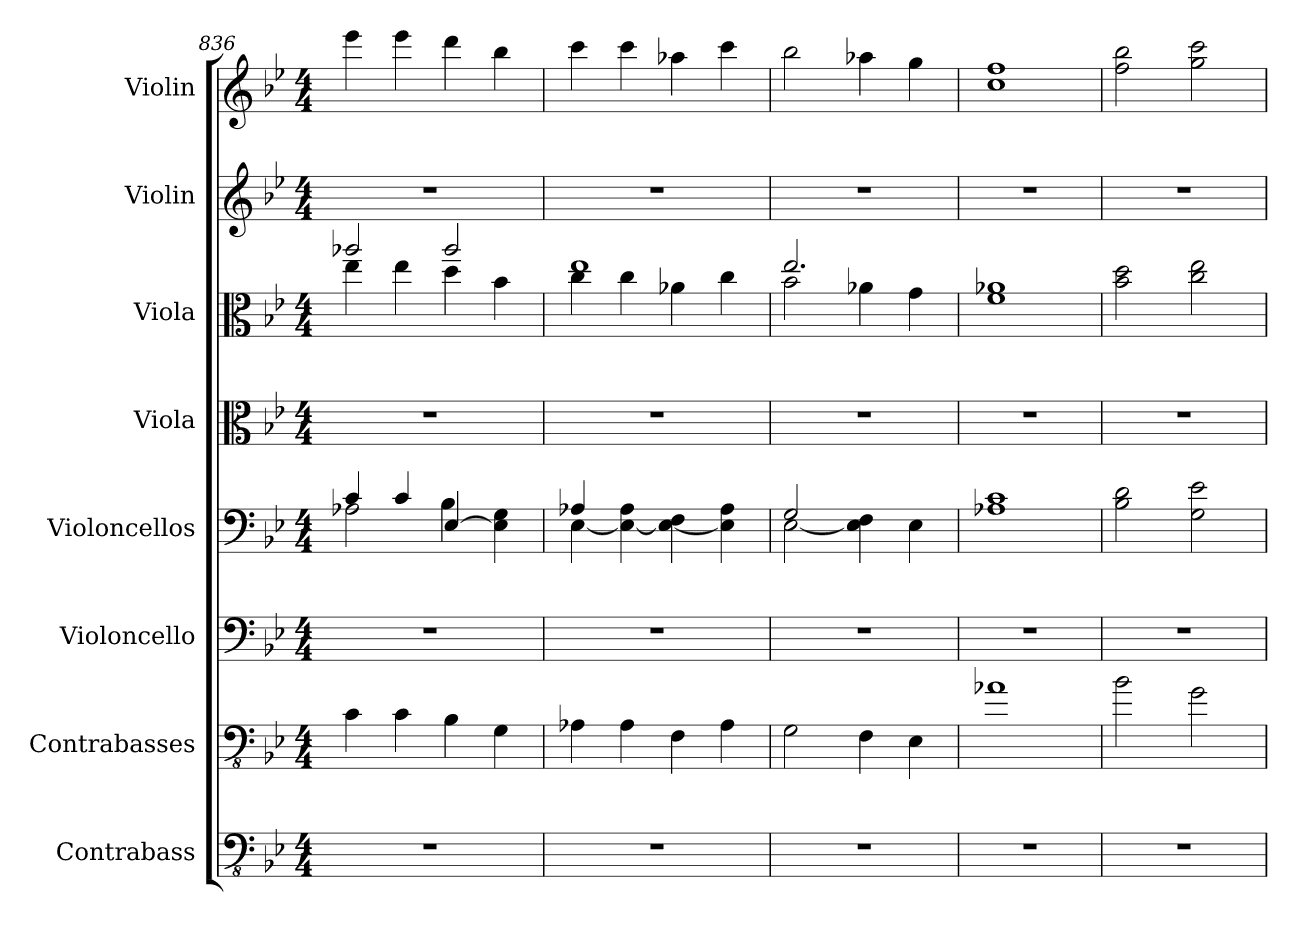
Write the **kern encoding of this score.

**kern	**kern	**kern	**kern	**kern	**kern	**kern	**kern
*part8	*part7	*part6	*part5	*part4	*part3	*part2	*part1
*staff8	*staff7	*staff6	*staff5	*staff4	*staff3	*staff2	*staff1
*I"Contrabass	*I"Contrabasses	*I"Violoncello	*I"Violoncellos	*I"Viola	*I"Viola	*I"Violin	*I"Violin
*I'Cb.	*I'Cbs.	*I'Vc.	*I'Vcs.	*I'Vla.	*I'Vla.	*I'Vln.	*I'Vln.
*clefFv4	*clefFv4	*clefF4	*clefF4	*clefC3	*clefC3	*clefG2	*clefG2
*ITrd7c12	*	*	*	*	*	*	*
*k[b-e-]	*k[b-e-]	*k[b-e-]	*k[b-e-]	*k[b-e-]	*k[b-e-]	*k[b-e-]	*k[b-e-]
*M4/4	*M4/4	*M4/4	*M4/4	*M4/4	*M4/4	*M4/4	*M4/4
=836	=836	=836	=836	=836	=836	=836	=836
*	*	*	*^	*	*^	*	*
1r	4C\	1r	4c/	2A-X\	1r	2aa-X/	4ee-\	1r	4eee-\
.	4C\	.	4c/	.	.	.	4ee-\	.	4eee-\
.	4BB-\	.	[4E-/	4B-\	.	2aa-/	4dd\	.	4ddd\
.	4GG\	.	4E-\] 4G\	4ryy	.	.	4b-\	.	4bb-\
=837	=837	=837	=837	=837	=837	=837	=837	=837	=837
1r	4AA-X\	1r	4A-X/	[4E-\	1r	1ee-	4cc\	1r	4ccc\
.	4AA-\	.	4ryy	4E-\_ 4A-\	.	.	4cc\	.	4ccc\
.	4FF\	.	2ryy	4E-\_ 4F\	.	.	4a-X\	.	4aa-X\
.	4AA-\	.	.	4E-\] 4A-\	.	.	4cc\	.	4ccc\
=838	=838	=838	=838	=838	=838	=838	=838	=838	=838
1r	2GG\	1r	2G/	[2E-\	1r	2.ee-/	2b-\	1r	2bb-\
.	4FF\	.	2ryy	4E-\] 4F\	.	.	4a-X\	.	4aa-X\
.	4EE-\	.	.	4E-\	.	4ryy	4g\	.	4gg\
*	*	*	*v	*v	*	*v	*v	*	*
=839	=839	=839	=839	=839	=839	=839	=839
1r	1A-X	1r	1A-X 1c	1r	1f 1a-X	1r	1cc 1ff
=840	=840	=840	=840	=840	=840	=840	=840
1r	2B-\	1r	2B-\ 2d\	1r	2b-\ 2dd\	1r	2ff\ 2bb-\
.	2G\	.	2G\ 2e-\	.	2cc\ 2ee-\	.	2gg\ 2ccc\
=	=	=	=	=	=	=	=
*-	*-	*-	*-	*-	*-	*-	*-
